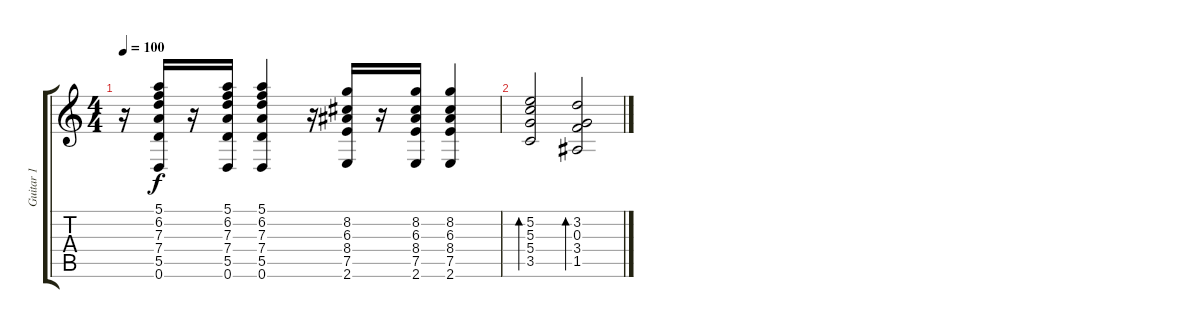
\track ("Guitar 1" "Guitar 1") {instrument distortionguitar}
\staff {score tabs}
\tuning (E4 B3 G3 D3 A2 D2) {hide}
\ts (4 4)
\tempo 100
\clef g2
\ks c
r.16{dy f} (5.1 6.2 7.3 7.4 5.5 0.6).16 r.16 (5.1 6.2 7.3 7.4 5.5 0.6).16 (5.1 6.2 7.3 7.4 5.5 0.6).4 r.16 (8.2 6.3 8.4 7.5 2.6).16 r.16 (8.2 6.3 8.4 7.5 2.6).16 (8.2 6.3 8.4 7.5 2.6).4 |
(5.2 5.3 5.4 3.5).2{bd 30} (3.2 0.3 3.4 1.5).2{bd 60}
